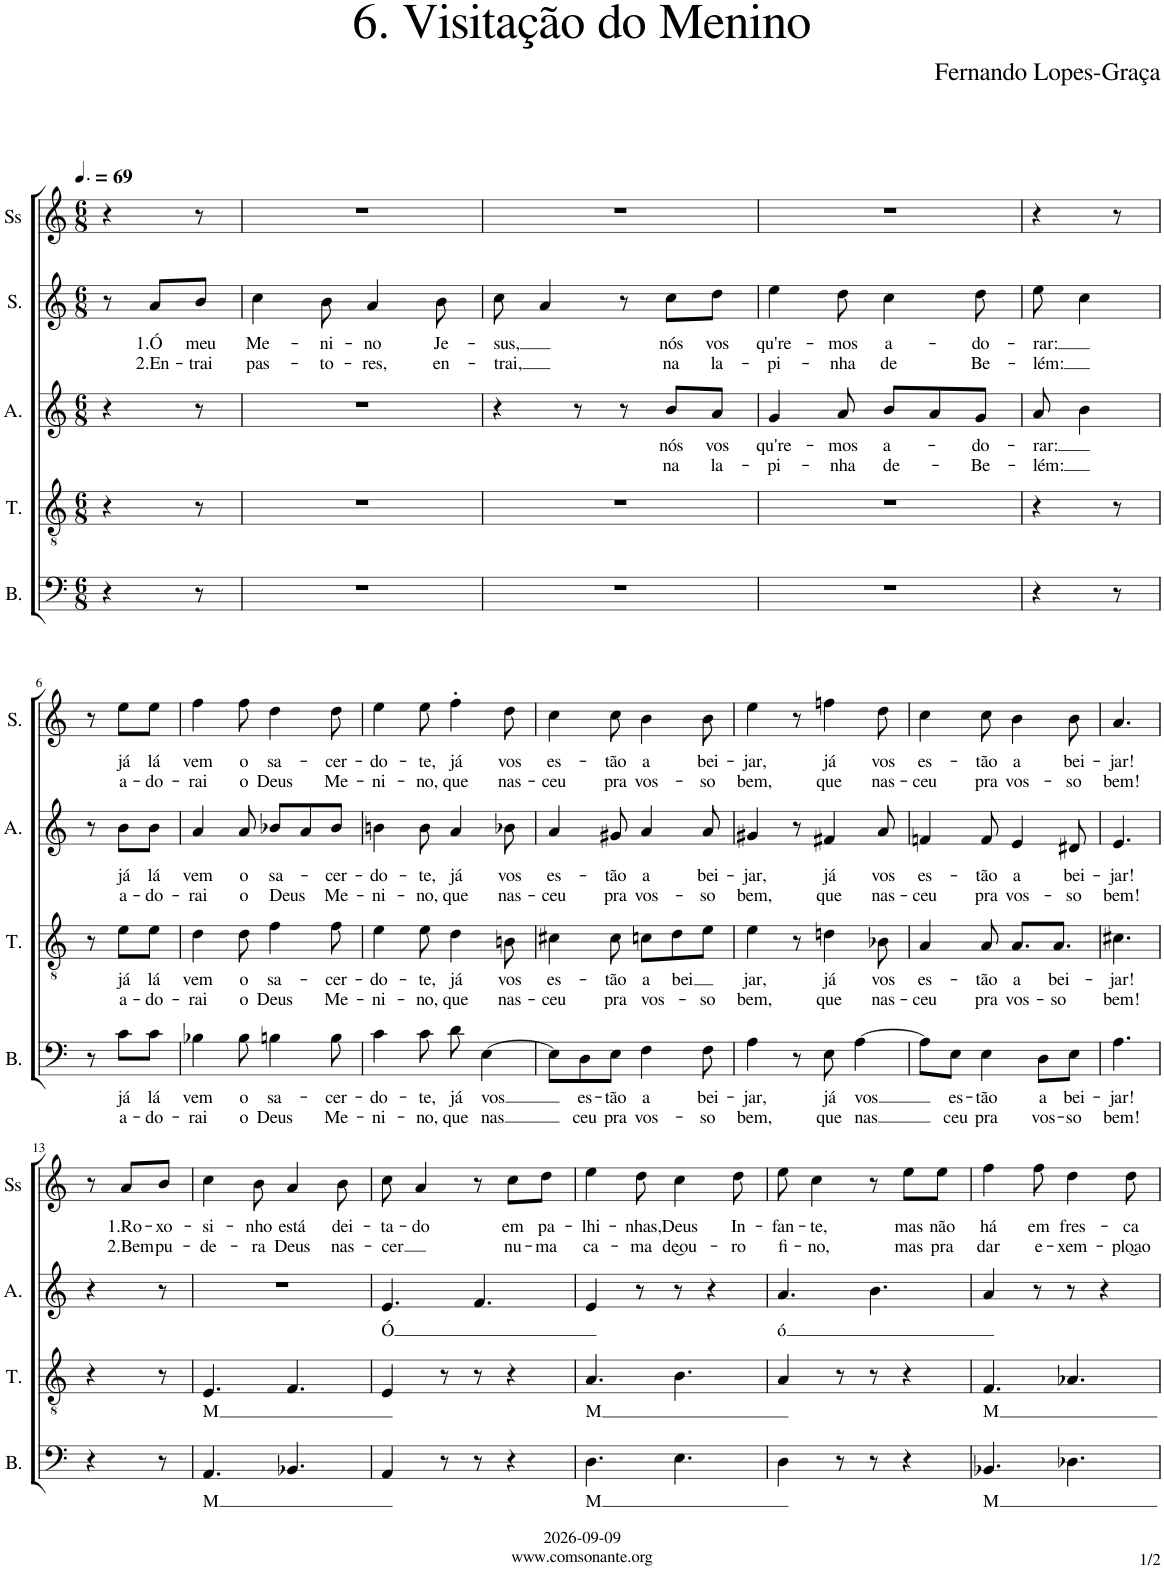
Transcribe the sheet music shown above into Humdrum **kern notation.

**kern	**text	**text	**kern	**text	**text	**kern	**text	**text	**kern	**text	**text	**kern	**text	**text
*part5	*part5	*part5	*part4	*part4	*part4	*part3	*part3	*part3	*part2	*part2	*part2	*part1	*part1	*part1
*staff5	*staff5	*staff5	*staff4	*staff4	*staff4	*staff3	*staff3	*staff3	*staff2	*staff2	*staff2	*staff1	*staff1	*staff1
*I"B.	*	*	*I"T.	*	*	*I"A.	*	*	*I"S.	*	*	*I"Ss	*	*
*I'B.	*	*	*I'T.	*	*	*I'A.	*	*	*I'S.	*	*	*I'Ss	*	*
*clefF4	*	*	*clefGv2	*	*	*clefG2	*	*	*clefG2	*	*	*clefG2	*	*
*k[]	*	*	*k[]	*	*	*k[]	*	*	*k[]	*	*	*k[]	*	*
*M6/8	*	*	*M6/8	*	*	*M6/8	*	*	*M6/8	*	*	*M6/8	*	*
*MM104	*	*	*MM104	*	*	*MM104	*	*	*MM104	*	*	*MM104	*	*
=1	=1	=1	=1	=1	=1	=1	=1	=1	=1	=1	=1	=1	=1	=1
4r	.	.	4r	.	.	4r	.	.	8r	.	.	4r	.	.
!	!	!	!	!	!	!	!	!	!	!LO:LY:b	!LO:LY:b	!	!	!
.	.	.	.	.	.	.	.	.	8a/L	1.Ó	2.En-	.	.	.
!	!	!	!	!	!	!	!	!	!	!LO:LY:b	!LO:LY:b	!	!	!
8r	.	.	8r	.	.	8r	.	.	8b/J	meu	-trai	8r	.	.
=2	=2	=2	=2	=2	=2	=2	=2	=2	=2	=2	=2	=2	=2	=2
!	!	!	!	!	!	!	!	!	!	!LO:LY:b	!LO:LY:b	!	!	!
2.r	.	.	2.r	.	.	2.r	.	.	4cc\	Me-	pas-	2.r	.	.
!	!	!	!	!	!	!	!	!	!	!LO:LY:b	!LO:LY:b	!	!	!
.	.	.	.	.	.	.	.	.	8b\	-ni-	-to-	.	.	.
!	!	!	!	!	!	!	!	!	!	!LO:LY:b	!LO:LY:b	!	!	!
.	.	.	.	.	.	.	.	.	4a/	-no	-res,	.	.	.
!	!	!	!	!	!	!	!	!	!	!LO:LY:b	!LO:LY:b	!	!	!
.	.	.	.	.	.	.	.	.	8b\	Je-	en-	.	.	.
=3	=3	=3	=3	=3	=3	=3	=3	=3	=3	=3	=3	=3	=3	=3
!	!	!	!	!	!	!	!	!	!	!LO:LY:b	!LO:LY:b	!	!	!
2.r	.	.	2.r	.	.	4r	.	.	8cc\	-sus,	-trai,	2.r	.	.
.	.	.	.	.	.	.	.	.	4a/	.	.	.	.	.
.	.	.	.	.	.	8r	.	.	.	.	.	.	.	.
.	.	.	.	.	.	8r	.	.	8r	.	.	.	.	.
!	!	!	!	!	!	!	!LO:LY:b	!LO:LY:b	!	!LO:LY:b	!LO:LY:b	!	!	!
.	.	.	.	.	.	8b/L	nós	na	8cc\L	nós	na	.	.	.
!	!	!	!	!	!	!	!LO:LY:b	!LO:LY:b	!	!LO:LY:b	!LO:LY:b	!	!	!
.	.	.	.	.	.	8a/J	vos	la-	8dd\J	vos	la-	.	.	.
=4	=4	=4	=4	=4	=4	=4	=4	=4	=4	=4	=4	=4	=4	=4
!	!	!	!	!	!	!	!LO:LY:b	!LO:LY:b	!	!LO:LY:b	!LO:LY:b	!	!	!
2.r	.	.	2.r	.	.	4g/	qu're-	-pi-	4ee\	qu're-	-pi-	2.r	.	.
!	!	!	!	!	!	!	!LO:LY:b	!LO:LY:b	!	!LO:LY:b	!LO:LY:b	!	!	!
.	.	.	.	.	.	8a/	-mos	-nha	8dd\	-mos	-nha	.	.	.
!	!	!	!	!	!	!	!LO:LY:b	!LO:LY:b	!	!LO:LY:b	!LO:LY:b	!	!	!
.	.	.	.	.	.	8b/L	a-	de-	4cc\	a-	de	.	.	.
.	.	.	.	.	.	8a/	.	.	.	.	.	.	.	.
!	!	!	!	!	!	!	!LO:LY:b	!LO:LY:b	!	!LO:LY:b	!LO:LY:b	!	!	!
.	.	.	.	.	.	8g/J	-do-	-Be-	8dd\	-do-	Be-	.	.	.
=5	=5	=5	=5	=5	=5	=5	=5	=5	=5	=5	=5	=5	=5	=5
!	!	!	!	!	!	!	!LO:LY:b	!LO:LY:b	!	!LO:LY:b	!LO:LY:b	!	!	!
4r	.	.	4r	.	.	8a/	-rar:	-lém:	8ee\	-rar:	-lém:	4r	.	.
.	.	.	.	.	.	4b\	.	.	4cc\	.	.	.	.	.
8r	.	.	8r	.	.	.	.	.	.	.	.	8r	.	.
!!LO:LB:g=z
=6	=6	=6	=6	=6	=6	=6	=6	=6	=6	=6	=6	=6	=6	=6
8r	.	.	8r	.	.	8r	.	.	8r	.	.	4r	.	.
!	!LO:LY:b	!LO:LY:b	!	!LO:LY:b	!LO:LY:b	!	!LO:LY:b	!LO:LY:b	!	!LO:LY:b	!LO:LY:b	!	!	!
8c\L	já	a-	8e\L	já	a-	8b\L	já	a-	8ee\L	já	a-	.	.	.
!	!LO:LY:b	!LO:LY:b	!	!LO:LY:b	!LO:LY:b	!	!LO:LY:b	!LO:LY:b	!	!LO:LY:b	!LO:LY:b	!	!	!
8c\J	lá	-do-	8e\J	lá	-do-	8b\J	lá	-do-	8ee\J	lá	-do-	8r	.	.
=7	=7	=7	=7	=7	=7	=7	=7	=7	=7	=7	=7	=7	=7	=7
!	!LO:LY:b	!LO:LY:b	!	!LO:LY:b	!LO:LY:b	!	!LO:LY:b	!LO:LY:b	!	!LO:LY:b	!LO:LY:b	!	!	!
4B-X\	vem	-rai	4d\	vem	-rai	4a/	vem	-rai	4ff\	vem	-rai	2.r	.	.
!	!LO:LY:b	!LO:LY:b	!	!LO:LY:b	!LO:LY:b	!	!LO:LY:b	!LO:LY:b	!	!LO:LY:b	!LO:LY:b	!	!	!
8B-\	o	o	8d\	o	o	8a/	o	o	8ff\	o	o	.	.	.
!	!LO:LY:b	!LO:LY:b	!	!LO:LY:b	!LO:LY:b	!	!LO:LY:b	!LO:LY:b	!	!LO:LY:b	!LO:LY:b	!	!	!
4Bn\	sa-	Deus	4f\	sa-	Deus	8b-X/L	sa-	-Deus	4dd\	sa-	Deus	.	.	.
.	.	.	.	.	.	8a/	.	.	.	.	.	.	.	.
!	!LO:LY:b	!LO:LY:b	!	!LO:LY:b	!LO:LY:b	!	!LO:LY:b	!LO:LY:b	!	!LO:LY:b	!LO:LY:b	!	!	!
8B\	-cer-	Me-	8f\	-cer-	Me-	8b-/J	-cer-	Me-	8dd\	-cer-	Me-	.	.	.
=8	=8	=8	=8	=8	=8	=8	=8	=8	=8	=8	=8	=8	=8	=8
!	!LO:LY:b	!LO:LY:b	!	!LO:LY:b	!LO:LY:b	!	!LO:LY:b	!LO:LY:b	!	!LO:LY:b	!LO:LY:b	!	!	!
4c\	-do-	-ni-	4e\	-do-	-ni-	4bn\	-do-	-ni-	4ee\	-do-	-ni-	2.r	.	.
!	!LO:LY:b	!LO:LY:b	!	!LO:LY:b	!LO:LY:b	!	!LO:LY:b	!LO:LY:b	!	!LO:LY:b	!LO:LY:b	!	!	!
8c\	-te,	-no,	8e\	-te,	-no,	8b\	-te,	-no,	8ee\	-te,	-no,	.	.	.
!	!LO:LY:b	!LO:LY:b	!	!LO:LY:b	!LO:LY:b	!	!LO:LY:b	!LO:LY:b	!	!LO:LY:b	!LO:LY:b	!	!	!
8d\	já	que	4d\	já	que	4a/	já	que	4ff'\	já	que	.	.	.
!	!LO:LY:b	!LO:LY:b	!	!	!	!	!	!	!	!	!	!	!	!
[4E\	vos	nas	.	.	.	.	.	.	.	.	.	.	.	.
!	!	!	!	!LO:LY:b	!LO:LY:b	!	!LO:LY:b	!LO:LY:b	!	!LO:LY:b	!LO:LY:b	!	!	!
.	.	.	8Bn\	vos	nas-	8b-X\	vos	nas-	8dd\	vos	nas-	.	.	.
=9	=9	=9	=9	=9	=9	=9	=9	=9	=9	=9	=9	=9	=9	=9
!	!	!	!	!LO:LY:b	!LO:LY:b	!	!LO:LY:b	!LO:LY:b	!	!LO:LY:b	!LO:LY:b	!	!	!
8E\L]	.	.	4c#X\	es-	-ceu	4a/	es-	-ceu	4cc\	es-	-ceu	2.r	.	.
!	!LO:LY:b	!LO:LY:b	!	!	!	!	!	!	!	!	!	!	!	!
8D\	es-	ceu	.	.	.	.	.	.	.	.	.	.	.	.
!	!LO:LY:b	!LO:LY:b	!	!LO:LY:b	!LO:LY:b	!	!LO:LY:b	!LO:LY:b	!	!LO:LY:b	!LO:LY:b	!	!	!
8E\J	-tão	pra	8c#\	-tão	pra	8g#X/	-tão	pra	8cc\	-tão	pra	.	.	.
!	!LO:LY:b	!LO:LY:b	!	!LO:LY:b	!LO:LY:b	!	!LO:LY:b	!LO:LY:b	!	!LO:LY:b	!LO:LY:b	!	!	!
4F\	a	vos-	8cn\L	a	vos-	4a/	a	vos-	4b\	a	vos-	.	.	.
!	!	!	!	!LO:LY:b	!	!	!	!	!	!	!	!	!	!
.	.	.	8d\	bei	.	.	.	.	.	.	.	.	.	.
!	!LO:LY:b	!LO:LY:b	!	!	!LO:LY:b	!	!LO:LY:b	!LO:LY:b	!	!LO:LY:b	!LO:LY:b	!	!	!
8F\	bei-	-so	8e\J	.	-so	8a/	bei-	-so	8b\	bei-	-so	.	.	.
=10	=10	=10	=10	=10	=10	=10	=10	=10	=10	=10	=10	=10	=10	=10
!	!LO:LY:b	!LO:LY:b	!	!LO:LY:b	!LO:LY:b	!	!LO:LY:b	!LO:LY:b	!	!LO:LY:b	!LO:LY:b	!	!	!
4A\	-jar,	bem,	4e\	jar,	bem,	4g#X/	-jar,	bem,	4ee\	-jar,	bem,	2.r	.	.
8r	.	.	8r	.	.	8r	.	.	8r	.	.	.	.	.
!	!LO:LY:b	!LO:LY:b	!	!LO:LY:b	!LO:LY:b	!	!LO:LY:b	!LO:LY:b	!	!LO:LY:b	!LO:LY:b	!	!	!
8E\	já	que	4dn\	já	que	4f#X/	já	que	4ffn\	já	que	.	.	.
!	!LO:LY:b	!LO:LY:b	!	!	!	!	!	!	!	!	!	!	!	!
[4A\	vos	nas	.	.	.	.	.	.	.	.	.	.	.	.
!	!	!	!	!LO:LY:b	!LO:LY:b	!	!LO:LY:b	!LO:LY:b	!	!LO:LY:b	!LO:LY:b	!	!	!
.	.	.	8B-X\	vos	nas-	8a/	vos	nas-	8dd\	vos	nas-	.	.	.
=11	=11	=11	=11	=11	=11	=11	=11	=11	=11	=11	=11	=11	=11	=11
!	!	!	!	!LO:LY:b	!LO:LY:b	!	!LO:LY:b	!LO:LY:b	!	!LO:LY:b	!LO:LY:b	!	!	!
8A\L]	.	.	4A/	es-	-ceu	4fn/	es-	-ceu	4cc\	es-	-ceu	2.r	.	.
!	!LO:LY:b	!LO:LY:b	!	!	!	!	!	!	!	!	!	!	!	!
8E\J	es-	ceu	.	.	.	.	.	.	.	.	.	.	.	.
!	!LO:LY:b	!LO:LY:b	!	!LO:LY:b	!LO:LY:b	!	!LO:LY:b	!LO:LY:b	!	!LO:LY:b	!LO:LY:b	!	!	!
4E\	-tão	pra	8A/	-tão	pra	8f/	-tão	pra	8cc\	-tão	pra	.	.	.
!	!	!	!	!LO:LY:b	!LO:LY:b	!	!LO:LY:b	!LO:LY:b	!	!LO:LY:b	!LO:LY:b	!	!	!
.	.	.	8.A/L	a	vos-	4e/	a	vos-	4b\	a	vos-	.	.	.
!	!LO:LY:b	!LO:LY:b	!	!	!	!	!	!	!	!	!	!	!	!
8D\L	a	vos-	.	.	.	.	.	.	.	.	.	.	.	.
!	!	!	!	!LO:LY:b	!LO:LY:b	!	!	!	!	!	!	!	!	!
.	.	.	8.A/J	bei-	-so	.	.	.	.	.	.	.	.	.
!	!LO:LY:b	!LO:LY:b	!	!	!	!	!LO:LY:b	!LO:LY:b	!	!LO:LY:b	!LO:LY:b	!	!	!
8E\J	bei-	-so	.	.	.	8d#X/	bei-	-so	8b\	bei-	-so	.	.	.
=12	=12	=12	=12	=12	=12	=12	=12	=12	=12	=12	=12	=12	=12	=12
!	!LO:LY:b	!LO:LY:b	!	!LO:LY:b	!LO:LY:b	!	!LO:LY:b	!LO:LY:b	!	!LO:LY:b	!LO:LY:b	!	!	!
4.A\	-jar!	bem!	4.c#X\	-jar!	bem!	4.e/	-jar!	bem!	4.a/	-jar!	bem!	4r	.	.
.	.	.	.	.	.	.	.	.	.	.	.	8r	.	.
!!LO:LB:g=z
=13	=13	=13	=13	=13	=13	=13	=13	=13	=13	=13	=13	=13	=13	=13
4r	.	.	4r	.	.	4r	.	.	4r	.	.	8r	.	.
!	!	!	!	!	!	!	!	!	!	!	!	!	!LO:LY:b	!LO:LY:b
.	.	.	.	.	.	.	.	.	.	.	.	8a/L	1.Ro-	2.Bem
!	!	!	!	!	!	!	!	!	!	!	!	!	!LO:LY:b	!LO:LY:b
8r	.	.	8r	.	.	8r	.	.	8r	.	.	8b/J	-xo-	pu-
=14	=14	=14	=14	=14	=14	=14	=14	=14	=14	=14	=14	=14	=14	=14
!	!LO:LY:b	!	!	!LO:LY:b	!	!	!	!	!	!	!	!	!LO:LY:b	!LO:LY:b
4.AA/	M	.	4.E/	M	.	2.r	.	.	2.r	.	.	4cc\	-si-	-de-
!	!	!	!	!	!	!	!	!	!	!	!	!	!LO:LY:b	!LO:LY:b
.	.	.	.	.	.	.	.	.	.	.	.	8b\	-nho	-ra
!	!	!	!	!	!	!	!	!	!	!	!	!	!LO:LY:b	!LO:LY:b
4.BB-X/	.	.	4.F/	.	.	.	.	.	.	.	.	4a/	está	Deus
!	!	!	!	!	!	!	!	!	!	!	!	!	!LO:LY:b	!LO:LY:b
.	.	.	.	.	.	.	.	.	.	.	.	8b\	dei-	nas-
=15	=15	=15	=15	=15	=15	=15	=15	=15	=15	=15	=15	=15	=15	=15
!	!	!	!	!	!	!	!LO:LY:b	!	!	!	!	!	!LO:LY:b	!LO:LY:b
4AA/	.	.	4E/	.	.	4.e/	Ó	.	2.r	.	.	8cc\	-ta-	-cer
!	!	!	!	!	!	!	!	!	!	!	!	!	!LO:LY:b	!
.	.	.	.	.	.	.	.	.	.	.	.	4a/	-do	.
8r	.	.	8r	.	.	.	.	.	.	.	.	.	.	.
8r	.	.	8r	.	.	4.f/	.	.	.	.	.	8r	.	.
!	!	!	!	!	!	!	!	!	!	!	!	!	!LO:LY:b	!LO:LY:b
4r	.	.	4r	.	.	.	.	.	.	.	.	8cc\L	em	nu-
!	!	!	!	!	!	!	!	!	!	!	!	!	!LO:LY:b	!LO:LY:b
.	.	.	.	.	.	.	.	.	.	.	.	8dd\J	pa-	-ma
=16	=16	=16	=16	=16	=16	=16	=16	=16	=16	=16	=16	=16	=16	=16
!	!LO:LY:b	!	!	!LO:LY:b	!	!	!	!	!	!	!	!	!LO:LY:b	!LO:LY:b
4.D\	M	.	4.A/	M	.	4e/	.	.	2.r	.	.	4ee\	-lhi-	ca-
!	!	!	!	!	!	!	!	!	!	!	!	!	!LO:LY:b	!LO:LY:b
.	.	.	.	.	.	8r	.	.	.	.	.	8dd\	-nhas,	-ma
!	!	!	!	!	!	!	!	!	!	!	!	!	!LO:LY:b	!LO:LY:b
4.E\	.	.	4.B\	.	.	8r	.	.	.	.	.	4cc\	Deus	de͜ou-
.	.	.	.	.	.	4r	.	.	.	.	.	.	.	.
!	!	!	!	!	!	!	!	!	!	!	!	!	!LO:LY:b	!LO:LY:b
.	.	.	.	.	.	.	.	.	.	.	.	8dd\	In-	-ro
=17	=17	=17	=17	=17	=17	=17	=17	=17	=17	=17	=17	=17	=17	=17
!	!	!	!	!	!	!	!LO:LY:b	!	!	!	!	!	!LO:LY:b	!LO:LY:b
4D\	.	.	4A/	.	.	4.a/	ó	.	2.r	.	.	8ee\	-fan-	fi-
!	!	!	!	!	!	!	!	!	!	!	!	!	!LO:LY:b	!LO:LY:b
.	.	.	.	.	.	.	.	.	.	.	.	4cc\	-te,	-no,
8r	.	.	8r	.	.	.	.	.	.	.	.	.	.	.
8r	.	.	8r	.	.	4.b\	.	.	.	.	.	8r	.	.
!	!	!	!	!	!	!	!	!	!	!	!	!	!LO:LY:b	!LO:LY:b
4r	.	.	4r	.	.	.	.	.	.	.	.	8ee\L	mas	mas
!	!	!	!	!	!	!	!	!	!	!	!	!	!LO:LY:b	!LO:LY:b
.	.	.	.	.	.	.	.	.	.	.	.	8ee\J	não	pra
=18	=18	=18	=18	=18	=18	=18	=18	=18	=18	=18	=18	=18	=18	=18
!	!LO:LY:b	!	!	!LO:LY:b	!	!	!	!	!	!	!	!	!LO:LY:b	!LO:LY:b
4.BB-X/	M	.	4.F/	M	.	4a/	.	.	2.r	.	.	4ff\	há	dar
!	!	!	!	!	!	!	!	!	!	!	!	!	!LO:LY:b	!LO:LY:b
.	.	.	.	.	.	8r	.	.	.	.	.	8ff\	em	e-
!	!	!	!	!	!	!	!	!	!	!	!	!	!LO:LY:b	!LO:LY:b
4.D-X\	.	.	4.A-X/	.	.	8r	.	.	.	.	.	4dd\	fres-	-xem-
.	.	.	.	.	.	4r	.	.	.	.	.	.	.	.
!	!	!	!	!	!	!	!	!	!	!	!	!	!LO:LY:b	!LO:LY:b
.	.	.	.	.	.	.	.	.	.	.	.	8dd\	-ca	-plo͜ao
=	=	=	=	=	=	=	=	=	=	=	=	=	=	=
*-	*-	*-	*-	*-	*-	*-	*-	*-	*-	*-	*-	*-	*-	*-
